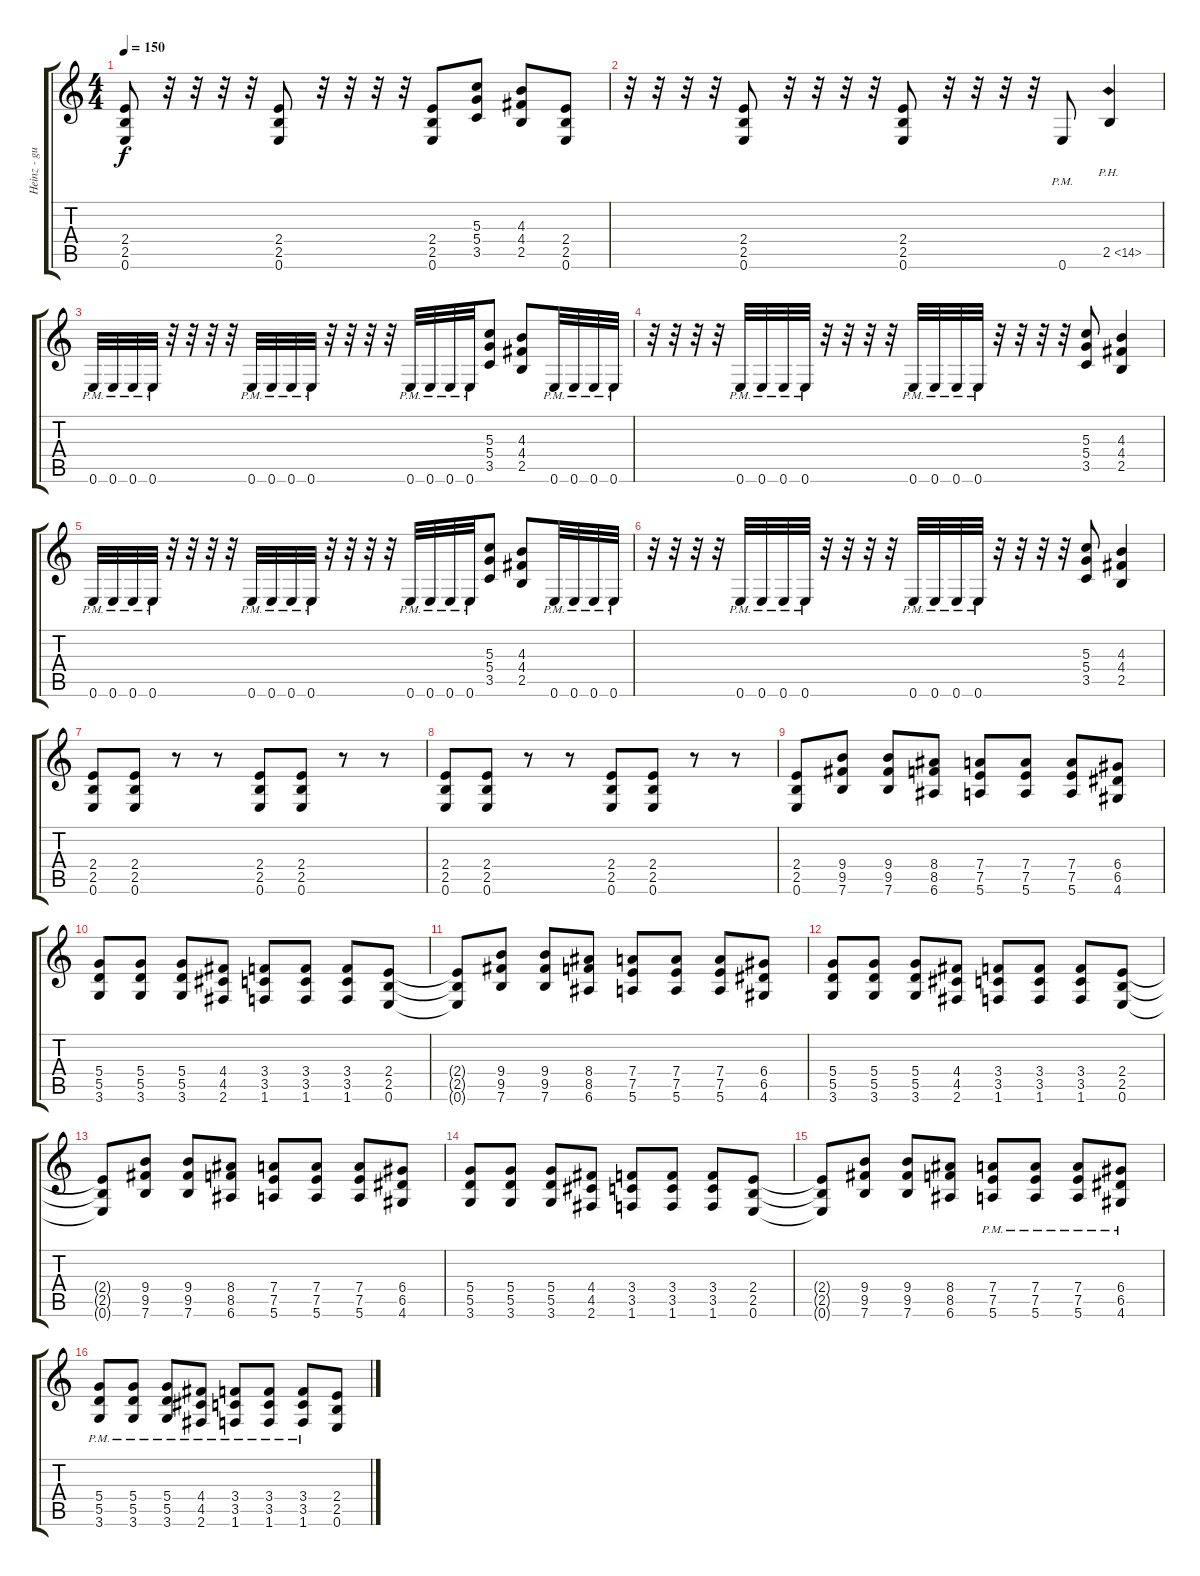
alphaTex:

\track ("Heinz - guitar" "Heinz - gu") {instrument distortionguitar}
\staff {score tabs}
\tuning (E4 B3 G3 D3 A2 E2) {hide}
\ts (4 4)
\tempo 150
\clef g2
\ks c
(2.4 2.5 0.6).8{dy f} r.32 r.32 r.32 r.32 (2.4 2.5 0.6).8 r.32 r.32 r.32 r.32 (2.4 2.5 0.6).8 (5.3 5.4 3.5).8 (4.3 4.4 2.5).8 (2.4 2.5 0.6).8 |
r.32 r.32 r.32 r.32 (2.4 2.5 0.6).8 r.32 r.32 r.32 r.32 (2.4 2.5 0.6).8 r.32 r.32 r.32 r.32 0.6{pm}.8 2.5{ph 12}.4 |
0.6{pm}.32 0.6{pm}.32 0.6{pm}.32 0.6{pm}.32 r.32 r.32 r.32 r.32 0.6{pm}.32 0.6{pm}.32 0.6{pm}.32 0.6{pm}.32 r.32 r.32 r.32 r.32 0.6{pm}.32 0.6{pm}.32 0.6{pm}.32 0.6{pm}.32 (5.3 5.4 3.5).8 (4.3 4.4 2.5).8 0.6{pm}.32 0.6{pm}.32 0.6{pm}.32 0.6{pm}.32 |
r.32 r.32 r.32 r.32 0.6{pm}.32 0.6{pm}.32 0.6{pm}.32 0.6{pm}.32 r.32 r.32 r.32 r.32 0.6{pm}.32 0.6{pm}.32 0.6{pm}.32 0.6{pm}.32 r.32 r.32 r.32 r.32 (5.3 5.4 3.5).8 (4.3 4.4 2.5).4 |
0.6{pm}.32 0.6{pm}.32 0.6{pm}.32 0.6{pm}.32 r.32 r.32 r.32 r.32 0.6{pm}.32 0.6{pm}.32 0.6{pm}.32 0.6{pm}.32 r.32 r.32 r.32 r.32 0.6{pm}.32 0.6{pm}.32 0.6{pm}.32 0.6{pm}.32 (5.3 5.4 3.5).8 (4.3 4.4 2.5).8 0.6{pm}.32 0.6{pm}.32 0.6{pm}.32 0.6{pm}.32 |
r.32 r.32 r.32 r.32 0.6{pm}.32 0.6{pm}.32 0.6{pm}.32 0.6{pm}.32 r.32 r.32 r.32 r.32 0.6{pm}.32 0.6{pm}.32 0.6{pm}.32 0.6{pm}.32 r.32 r.32 r.32 r.32 (5.3 5.4 3.5).8 (4.3 4.4 2.5).4 |
(2.4 2.5 0.6).8 (2.4 2.5 0.6).8 r.8 r.8 (2.4 2.5 0.6).8 (2.4 2.5 0.6).8 r.8 r.8 |
(2.4 2.5 0.6).8 (2.4 2.5 0.6).8 r.8 r.8 (2.4 2.5 0.6).8 (2.4 2.5 0.6).8 r.8 r.8 |
(2.4 2.5 0.6).8 (9.4 9.5 7.6).8 (9.4 9.5 7.6).8 (8.4 8.5 6.6).8 (7.4 7.5 5.6).8 (7.4 7.5 5.6).8 (7.4 7.5 5.6).8 (6.4 6.5 4.6).8 |
(5.4 5.5 3.6).8 (5.4 5.5 3.6).8 (5.4 5.5 3.6).8 (4.4 4.5 2.6).8 (3.4 3.5 1.6).8 (3.4 3.5 1.6).8 (3.4 3.5 1.6).8 (2.4 2.5 0.6).8 |
(2.4{t} 2.5{t} 0.6{t}).8 (9.4 9.5 7.6).8 (9.4 9.5 7.6).8 (8.4 8.5 6.6).8 (7.4 7.5 5.6).8 (7.4 7.5 5.6).8 (7.4 7.5 5.6).8 (6.4 6.5 4.6).8 |
(5.4 5.5 3.6).8 (5.4 5.5 3.6).8 (5.4 5.5 3.6).8 (4.4 4.5 2.6).8 (3.4 3.5 1.6).8 (3.4 3.5 1.6).8 (3.4 3.5 1.6).8 (2.4 2.5 0.6).8 |
(2.4{t} 2.5{t} 0.6{t}).8 (9.4 9.5 7.6).8 (9.4 9.5 7.6).8 (8.4 8.5 6.6).8 (7.4 7.5 5.6).8 (7.4 7.5 5.6).8 (7.4 7.5 5.6).8 (6.4 6.5 4.6).8 |
(5.4 5.5 3.6).8 (5.4 5.5 3.6).8 (5.4 5.5 3.6).8 (4.4 4.5 2.6).8 (3.4 3.5 1.6).8 (3.4 3.5 1.6).8 (3.4 3.5 1.6).8 (2.4 2.5 0.6).8 |
(2.4{t} 2.5{t} 0.6{t}).8 (9.4 9.5 7.6).8 (9.4 9.5 7.6).8 (8.4 8.5 6.6).8 (7.4{pm} 7.5{pm} 5.6{pm}).8 (7.4{pm} 7.5{pm} 5.6{pm}).8 (7.4{pm} 7.5{pm} 5.6{pm}).8 (6.4{pm} 6.5{pm} 4.6{pm}).8 |
(5.4{pm} 5.5{pm} 3.6{pm}).8 (5.4{pm} 5.5{pm} 3.6{pm}).8 (5.4{pm} 5.5{pm} 3.6{pm}).8 (4.4{pm} 4.5{pm} 2.6{pm}).8 (3.4{pm} 3.5{pm} 1.6{pm}).8 (3.4{pm} 3.5{pm} 1.6{pm}).8 (3.4{pm} 3.5{pm} 1.6{pm}).8 (2.4 2.5 0.6).8
